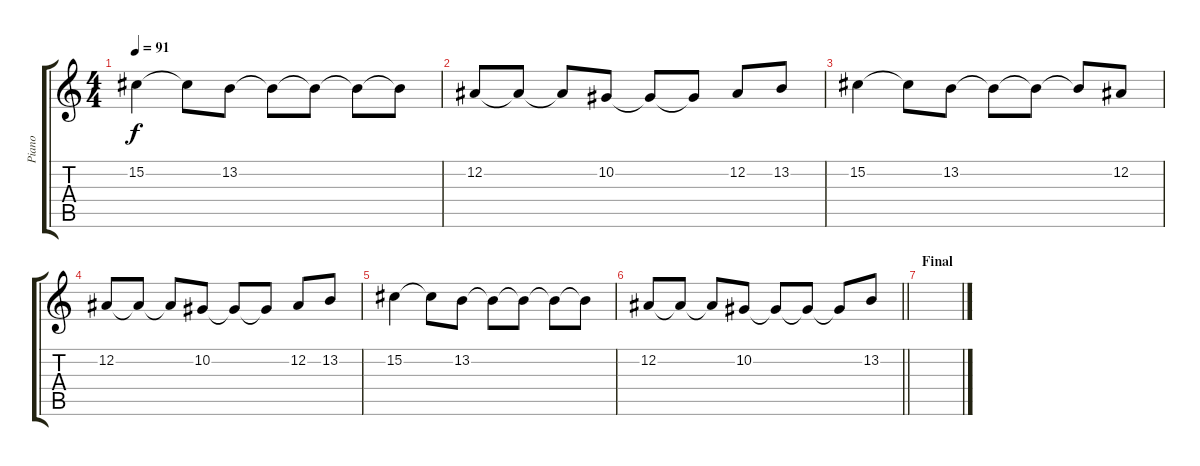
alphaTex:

\track ("Piano" "Piano") {instrument acousticgrandpiano}
\staff {score tabs}
\tuning (Eb4 Bb3 Gb3 Db3 Ab2 Eb2) {hide}
\ts (4 4)
\tempo 91
\clef g2
\ks c
15.2.4{dy f} 15.2{t}.8 13.2.8 13.2{t}.8 13.2{t}.8 13.2{t}.8 13.2{t}.8 |
12.2.8 12.2{t}.8 12.2{t}.8 10.2.8 10.2{t}.8 10.2{t}.8 12.2.8 13.2.8 |
15.2.4 15.2{t}.8 13.2.8 13.2{t}.8 13.2{t}.8 13.2{t}.8 12.2.8 |
12.2.8 12.2{t}.8 12.2{t}.8 10.2.8 10.2{t}.8 10.2{t}.8 12.2.8 13.2.8 |
15.2.4 15.2{t}.8 13.2.8 13.2{t}.8 13.2{t}.8 13.2{t}.8 13.2{t}.8 |
\barLineRight lightlight
12.2.8 12.2{t}.8 12.2{t}.8 10.2.8 10.2{t}.8 10.2{t}.8 10.2{t}.8 13.2.8 |
\section ("" "Final")
